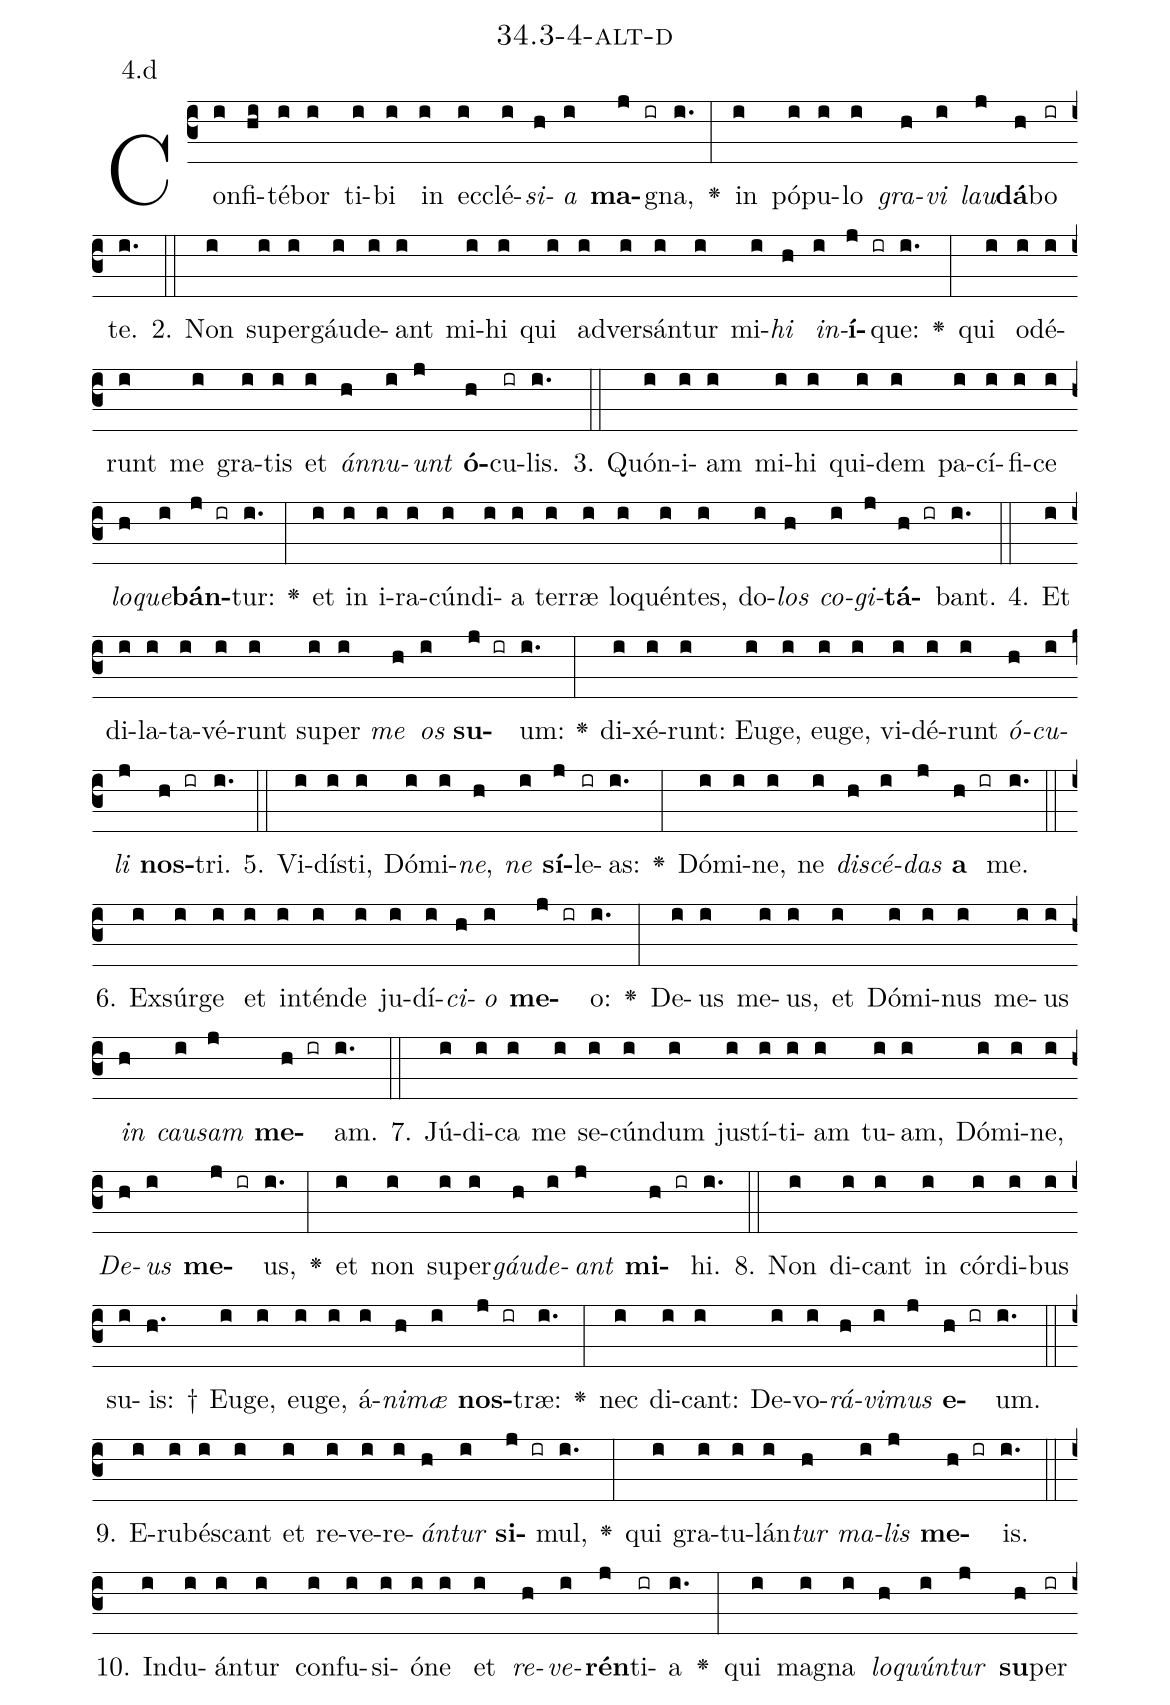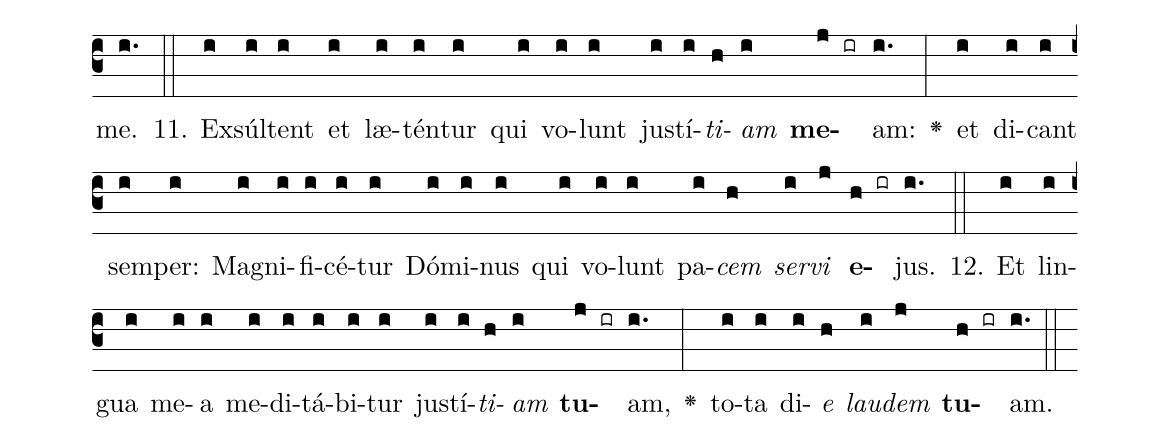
name: 34.3-4-alt-d;
annotation: 4.d;
%%
(c3)Con(i)fi(hi)té(i)bor(i) ti(i)bi(i) in(i) ec(i)clé(i)<i>si</i>(h)<i>a</i>(i) <b>ma</b>(j ir)gna,(i.) <v>\greheightstar</v>(:) in(i) pó(i)pu(i)lo(i) <i>gra</i>(h)<i>vi</i>(i) <i>lau</i>(j)<b>dá</b>(h)bo(ir) te.(i.) (::)
2. Non(i) su(i)per(i)gáu(i)de(i)ant(i) mi(i)hi(i) qui(i) ad(i)ver(i)sán(i)tur(i) mi(i)<i>hi</i>(h) <i>in</i>(i)<b>í</b>(j ir)que:(i.) <v>\greheightstar</v>(:) qui(i) o(i)dé(i)runt(i) me(i) gra(i)tis(i) et(i) <i>án</i>(h)<i>nu</i>(i)<i>unt</i>(j) <b>ó</b>(h)cu(ir)lis.(i.) (::)
3. Quón(i)i(i)am(i) mi(i)hi(i) qui(i)dem(i) pa(i)cí(i)fi(i)ce(i) <i>lo</i>(h)<i>que</i>(i)<b>bán</b>(j ir)tur:(i.) <v>\greheightstar</v>(:) et(i) in(i) i(i)ra(i)cún(i)di(i)a(i) ter(i)ræ(i) lo(i)quén(i)tes,(i) do(i)<i>los</i>(h) <i>co</i>(i)<i>gi</i>(j)<b>tá</b>(h ir)bant.(i.) (::)
4. Et(i) di(i)la(i)ta(i)vé(i)runt(i) su(i)per(i) <i>me</i>(h) <i>os</i>(i) <b>su</b>(j ir)um:(i.) <v>\greheightstar</v>(:) di(i)xé(i)runt:(i) Eu(i)ge,(i) eu(i)ge,(i) vi(i)dé(i)runt(i) <i>ó</i>(h)<i>cu</i>(i)<i>li</i>(j) <b>nos</b>(h ir)tri.(i.) (::)
5. Vi(i)dís(i)ti,(i) Dó(i)mi(i)<i>ne</i>,(h) <i>ne</i>(i) <b>sí</b>(j)le(ir)as:(i.) <v>\greheightstar</v>(:) Dó(i)mi(i)ne,(i) ne(i) <i>di</i>(h)<i>scé</i>(i)<i>das</i>(j) <b>a</b>(h ir) me.(i.) (::)
6. Ex(i)súr(i)ge(i) et(i) in(i)tén(i)de(i) ju(i)dí(i)<i>ci</i>(h)<i>o</i>(i) <b>me</b>(j ir)o:(i.) <v>\greheightstar</v>(:) De(i)us(i) me(i)us,(i) et(i) Dó(i)mi(i)nus(i) me(i)us(i) <i>in</i>(h) <i>cau</i>(i)<i>sam</i>(j) <b>me</b>(h ir)am.(i.) (::)
7. Jú(i)di(i)ca(i) me(i) se(i)cún(i)dum(i) jus(i)tí(i)ti(i)am(i) tu(i)am,(i) Dó(i)mi(i)ne,(i) <i>De</i>(h)<i>us</i>(i) <b>me</b>(j ir)us,(i.) <v>\greheightstar</v>(:) et(i) non(i) su(i)per(i)<i>gáu</i>(h)<i>de</i>(i)<i>ant</i>(j) <b>mi</b>(h ir)hi.(i.) (::)
8. Non(i) di(i)cant(i) in(i) cór(i)di(i)bus(i) su(i)is: †(h.) Eu(i)ge,(i) eu(i)ge,(i) á(i)<i>ni</i>(h)<i>mæ</i>(i) <b>nos</b>(j ir)træ:(i.) <v>\greheightstar</v>(:) nec(i) di(i)cant:(i) De(i)vo(i)<i>rá</i>(h)<i>vi</i>(i)<i>mus</i>(j) <b>e</b>(h ir)um.(i.) (::)
9. E(i)ru(i)bés(i)cant(i) et(i) re(i)ve(i)re(i)<i>án</i>(h)<i>tur</i>(i) <b>si</b>(j ir)mul,(i.) <v>\greheightstar</v>(:) qui(i) gra(i)tu(i)lán(i)<i>tur</i>(h) <i>ma</i>(i)<i>lis</i>(j) <b>me</b>(h ir)is.(i.) (::)
10. Ind(i)u(i)án(i)tur(i) con(i)fu(i)si(i)ó(i)ne(i) et(i) <i>re</i>(h)<i>ve</i>(i)<b>rén</b>(j)ti(ir)a(i.) <v>\greheightstar</v>(:) qui(i) ma(i)gna(i) <i>lo</i>(h)<i>quún</i>(i)<i>tur</i>(j) <b>su</b>(h)per(ir) me.(i.) (::)
11. Ex(i)súl(i)tent(i) et(i) læ(i)tén(i)tur(i) qui(i) vo(i)lunt(i) jus(i)tí(i)<i>ti</i>(h)<i>am</i>(i) <b>me</b>(j ir)am:(i.) <v>\greheightstar</v>(:) et(i) di(i)cant(i) sem(i)per:(i) Ma(i)gni(i)fi(i)cé(i)tur(i) Dó(i)mi(i)nus(i) qui(i) vo(i)lunt(i) pa(i)<i>cem</i>(h) <i>ser</i>(i)<i>vi</i>(j) <b>e</b>(h ir)jus.(i.) (::)
12. Et(i) lin(i)gua(i) me(i)a(i) me(i)di(i)tá(i)bi(i)tur(i) jus(i)tí(i)<i>ti</i>(h)<i>am</i>(i) <b>tu</b>(j ir)am,(i.) <v>\greheightstar</v>(:) to(i)ta(i) di(i)<i>e</i>(h) <i>lau</i>(i)<i>dem</i>(j) <b>tu</b>(h ir)am.(i.) (::)
